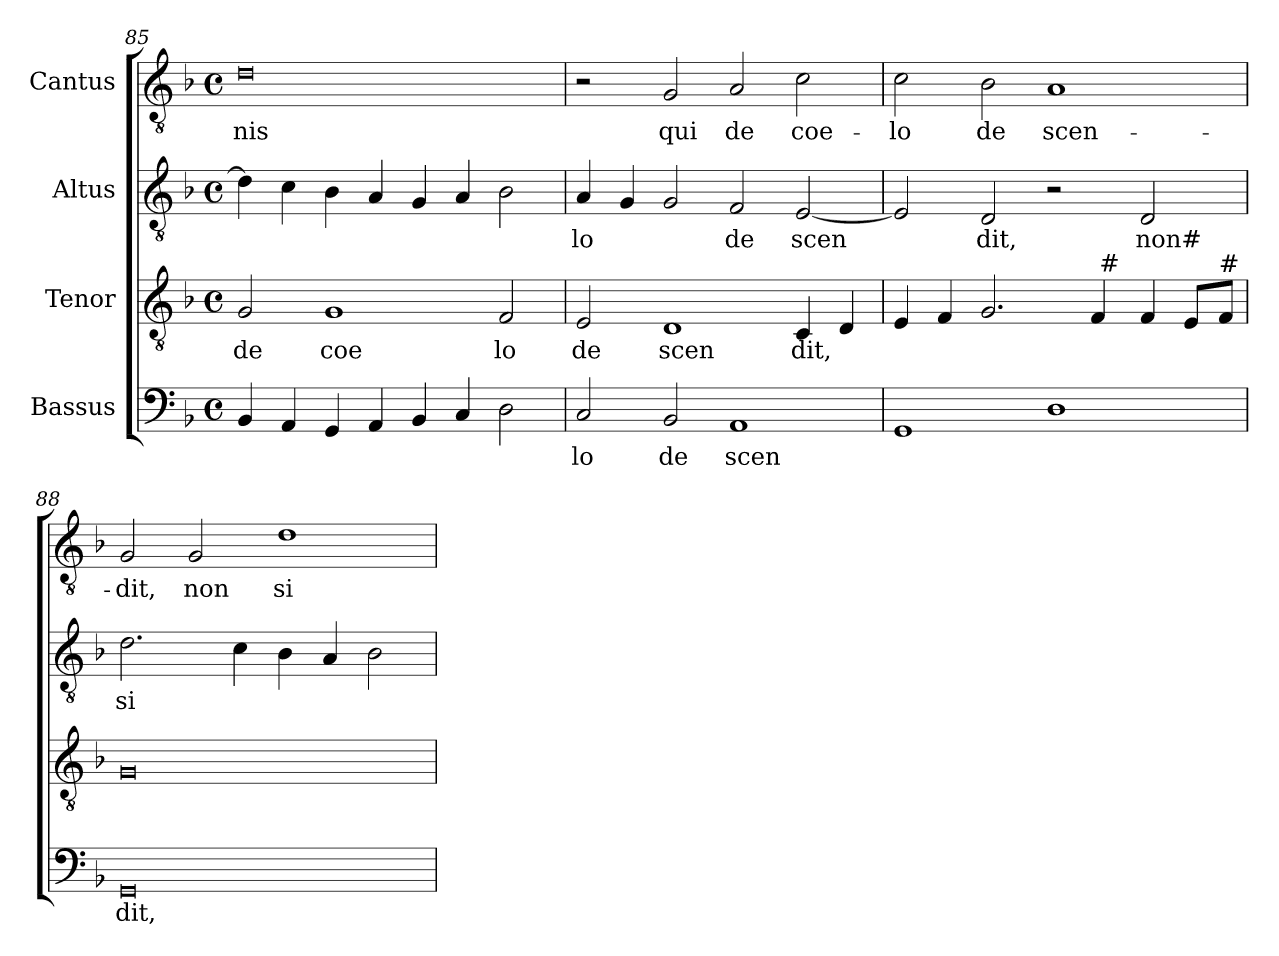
**kern	**text	**kern	**text	**kern	**text	**kern	**text
*part4	*part4	*part3	*part3	*part2	*part2	*part1	*part1
*staff4	*staff4	*staff3	*staff3	*staff2	*staff2	*staff1	*staff1
*I"Bassus	*	*I"Tenor	*	*I"Altus	*	*I"Cantus	*
*clefF4	*	*clefGv2	*	*clefGv2	*	*clefGv2	*
*k[b-]	*	*k[b-]	*	*k[b-]	*	*k[b-]	*
*F:	*	*F:	*	*F:	*	*F:	*
*M4/4	*	*M4/4	*	*M4/4	*	*M4/4	*
*met(c)	*	*met(c)	*	*met(c)	*	*met(c)	*
=85	=85	=85	=85	=85	=85	=85	=85
!	!	!	!LO:LY:b:cj	!	!	!	!LO:LY:b:cj
4BB-/	.	2G/	de	4d\]	.	0d	nis
4AA/	.	.	.	4c\	.	.	.
!	!	!	!LO:LY:b:cj	!	!	!	!
4GG/	.	1G	coe	4B-\	.	.	.
4AA/	.	.	.	4A/	.	.	.
4BB-/	.	.	.	4G/	.	.	.
4C/	.	.	.	4A/	.	.	.
!	!	!	!LO:LY:b:cj	!	!	!	!
2D\	.	2F/	lo	2B-\	.	.	.
!!LO:LB:g=z
=86	=86	=86	=86	=86	=86	=86	=86
!	!LO:LY:b:cj	!	!LO:LY:b:cj	!	!LO:LY:b:cj	!	!
2C/	-lo	2E/	de	4A/	lo	2r	.
.	.	.	.	4G/	.	.	.
!	!LO:LY:b:cj	!	!LO:LY:b:cj	!	!	!	!LO:LY:b:cj
2BB-/	de	1D	scen	2G/	.	2G/	qui
!	!LO:LY:b	!	!	!	!LO:LY:b:cj	!	!LO:LY:b:cj
1AA	scen	.	.	2F/	de	2A/	de
!	!	!	!LO:LY:b	!	!LO:LY:b	!	!LO:LY:b:cj
.	.	4C/	dit,	[<2E/	scen	2c\	coe-
.	.	4D/	.	.	.	.	.
=87	=87	=87	=87	=87	=87	=87	=87
!	!	!	!	!	!	!	!LO:LY:b:cj
*	*	*^	*	*	*	*	*
1GG	.	4E/	1ryy	.	2E/]	.	2c\	-lo
.	.	4F/	.	.	.	.	.	.
!	!	!	!	!	!	!LO:LY:b:cj	!	!LO:LY:b:cj
.	.	2.G/	.	.	2D/	dit,	2B-\	de
!	!	!	!	!	!	!	!	!LO:LY:b:cj
1D	.	.	4ryy	.	2r	.	1A	scen-
.	.	4F/	64ryy	.	.	.	.	.
!	!	!	!LO:TX:a:t=#	!	!	!	!	!
.	.	.	2ryy	.	.	.	.	.
!	!	!	!	!	!	!LO:LY:b:rj	!	!
.	.	4F/	.	.	2D/	non#	.	.
.	.	8E/L	.	.	.	.	.	.
.	.	.	8...ryy	.	.	.	.	.
!	!	!LO:TX:a:t=#	!	!	!	!	!	!
.	.	8F/J	.	.	.	.	.	.
=88	=88	=88	=88	=88	=88	=88	=88	=88
!	!LO:LY:b:cj	!	!	!	!	!LO:LY:b:cj	!	!LO:LY:b:cj
*	*	*v	*v	*	*	*	*	*
0GG	dit,	0G	.	2.d\	si	2G/	-dit,
!	!	!	!	!	!	!	!LO:LY:b:cj
.	.	.	.	.	.	2G/	non
.	.	.	.	4c\	.	.	.
!	!	!	!	!	!	!	!LO:LY:b:cj
.	.	.	.	4B-\	.	1d	si-
.	.	.	.	4A/	.	.	.
.	.	.	.	2B-\	.	.	.
=	=	=	=	=	=	=	=
*-	*-	*-	*-	*-	*-	*-	*-
